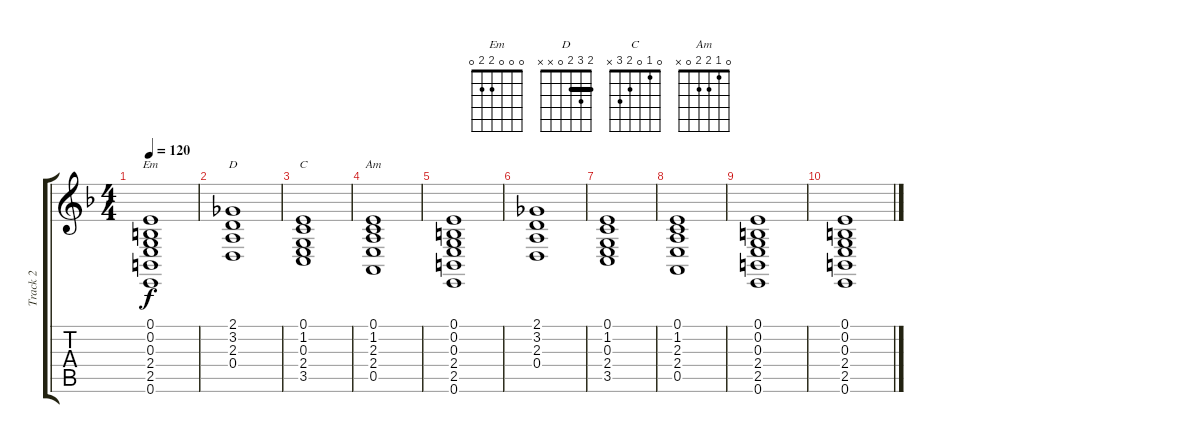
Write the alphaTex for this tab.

\track ("Track 2" "Track 2") {instrument acousticgrandpiano}
\staff {score tabs}
\tuning (E4 B3 G3 D3 A2 E2) {hide}
\chord ("Em" 0 0 0 2 2 0)
\chord ("D" 2 3 2 0 x x) {barre 2}
\chord ("C" 0 1 0 2 3 x)
\chord ("Am" 0 1 2 2 0 x)
\ts (4 4)
\tempo 120
\clef g2
\ks f
(0.1 0.2 0.3 2.4 2.5 0.6).1{ch "Em" dy f} |
(2.1 3.2 2.3 0.4).1{ch "D"} |
(0.1 1.2 0.3 2.4 3.5).1{ch "C"} |
(0.1 1.2 2.3 2.4 0.5).1{ch "Am"} |
(0.1 0.2 0.3 2.4 2.5 0.6).1 |
(2.1 3.2 2.3 0.4).1 |
(0.1 1.2 0.3 2.4 3.5).1 |
(0.1 1.2 2.3 2.4 0.5).1 |
(0.1 0.2 0.3 2.4 2.5 0.6).1 |
(0.1 0.2 0.3 2.4 2.5 0.6).1
